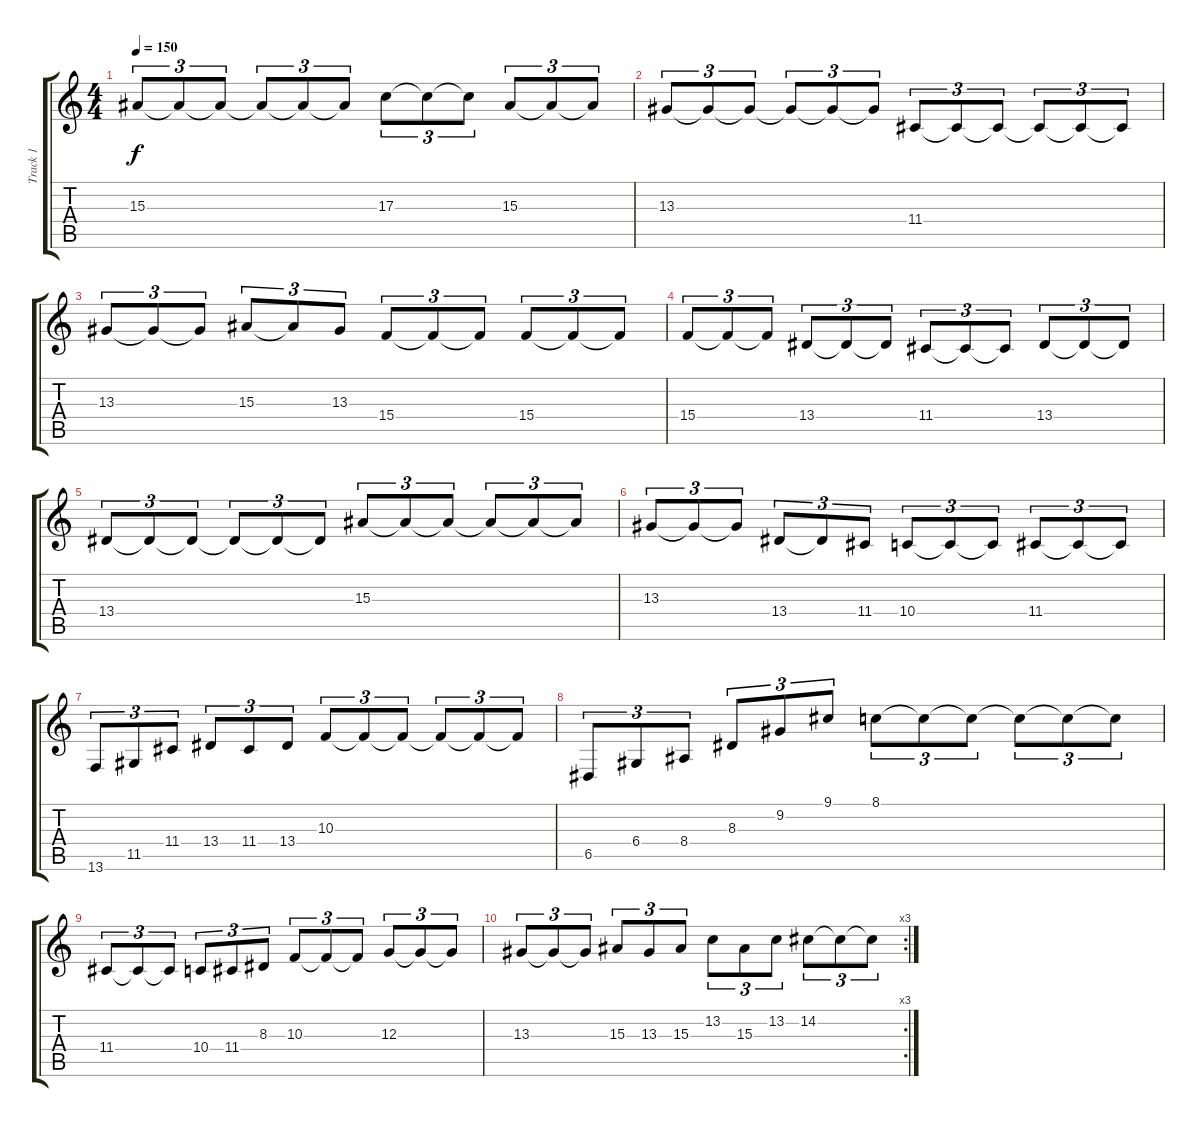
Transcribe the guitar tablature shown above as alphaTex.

\track ("Track 1" "Track 1") {instrument lead5charang}
\staff {score tabs}
\tuning (E4 B3 G3 D3 A2 E2) {hide}
\ts (4 4)
\tempo 150
\clef g2
\ks c
15.3.8{tu (3 2) dy f} 15.3{t}.8{tu (3 2)} 15.3{t}.8{tu (3 2)} 15.3{t}.8{tu (3 2)} 15.3{t}.8{tu (3 2)} 15.3{t}.8{tu (3 2)} 17.3.8{tu (3 2)} 17.3{t}.8{tu (3 2)} 17.3{t}.8{tu (3 2)} 15.3.8{tu (3 2)} 15.3{t}.8{tu (3 2)} 15.3{t}.8{tu (3 2)} |
13.3.8{tu (3 2)} 13.3{t}.8{tu (3 2)} 13.3{t}.8{tu (3 2)} 13.3{t}.8{tu (3 2)} 13.3{t}.8{tu (3 2)} 13.3{t}.8{tu (3 2)} 11.4.8{tu (3 2)} 11.4{t}.8{tu (3 2)} 11.4{t}.8{tu (3 2)} 11.4{t}.8{tu (3 2)} 11.4{t}.8{tu (3 2)} 11.4{t}.8{tu (3 2)} |
13.3.8{tu (3 2)} 13.3{t}.8{tu (3 2)} 13.3{t}.8{tu (3 2)} 15.3.8{tu (3 2)} 15.3{t}.8{tu (3 2)} 13.3.8{tu (3 2)} 15.4.8{tu (3 2)} 15.4{t}.8{tu (3 2)} 15.4{t}.8{tu (3 2)} 15.4.8{tu (3 2)} 15.4{t}.8{tu (3 2)} 15.4{t}.8{tu (3 2)} |
15.4.8{tu (3 2)} 15.4{t}.8{tu (3 2)} 15.4{t}.8{tu (3 2)} 13.4.8{tu (3 2)} 13.4{t}.8{tu (3 2)} 13.4{t}.8{tu (3 2)} 11.4.8{tu (3 2)} 11.4{t}.8{tu (3 2)} 11.4{t}.8{tu (3 2)} 13.4.8{tu (3 2)} 13.4{t}.8{tu (3 2)} 13.4{t}.8{tu (3 2)} |
13.4.8{tu (3 2)} 13.4{t}.8{tu (3 2)} 13.4{t}.8{tu (3 2)} 13.4{t}.8{tu (3 2)} 13.4{t}.8{tu (3 2)} 13.4{t}.8{tu (3 2)} 15.3.8{tu (3 2)} 15.3{t}.8{tu (3 2)} 15.3{t}.8{tu (3 2)} 15.3{t}.8{tu (3 2)} 15.3{t}.8{tu (3 2)} 15.3{t}.8{tu (3 2)} |
13.3.8{tu (3 2)} 13.3{t}.8{tu (3 2)} 13.3{t}.8{tu (3 2)} 13.4.8{tu (3 2)} 13.4{t}.8{tu (3 2)} 11.4.8{tu (3 2)} 10.4.8{tu (3 2)} 10.4{t}.8{tu (3 2)} 10.4{t}.8{tu (3 2)} 11.4.8{tu (3 2)} 11.4{t}.8{tu (3 2)} 11.4{t}.8{tu (3 2)} |
13.6.8{tu (3 2)} 11.5.8{tu (3 2)} 11.4.8{tu (3 2)} 13.4.8{tu (3 2)} 11.4.8{tu (3 2)} 13.4.8{tu (3 2)} 10.3.8{tu (3 2)} 10.3{t}.8{tu (3 2)} 10.3{t}.8{tu (3 2)} 10.3{t}.8{tu (3 2)} 10.3{t}.8{tu (3 2)} 10.3{t}.8{tu (3 2)} |
6.5.8{tu (3 2)} 6.4.8{tu (3 2)} 8.4.8{tu (3 2)} 8.3.8{tu (3 2)} 9.2.8{tu (3 2)} 9.1.8{tu (3 2)} 8.1.8{tu (3 2)} 8.1{t}.8{tu (3 2)} 8.1{t}.8{tu (3 2)} 8.1{t}.8{tu (3 2)} 8.1{t}.8{tu (3 2)} 8.1{t}.8{tu (3 2)} |
11.4.8{tu (3 2)} 11.4{t}.8{tu (3 2)} 11.4{t}.8{tu (3 2)} 10.4.8{tu (3 2)} 11.4.8{tu (3 2)} 8.3.8{tu (3 2)} 10.3.8{tu (3 2)} 10.3{t}.8{tu (3 2)} 10.3{t}.8{tu (3 2)} 12.3.8{tu (3 2)} 12.3{t}.8{tu (3 2)} 12.3{t}.8{tu (3 2)} |
\rc 3
13.3.8{tu (3 2)} 13.3{t}.8{tu (3 2)} 13.3{t}.8{tu (3 2)} 15.3.8{tu (3 2)} 13.3.8{tu (3 2)} 15.3.8{tu (3 2)} 13.2.8{tu (3 2)} 15.3.8{tu (3 2)} 13.2.8{tu (3 2)} 14.2.8{tu (3 2)} 14.2{t}.8{tu (3 2)} 14.2{t}.8{tu (3 2)}
